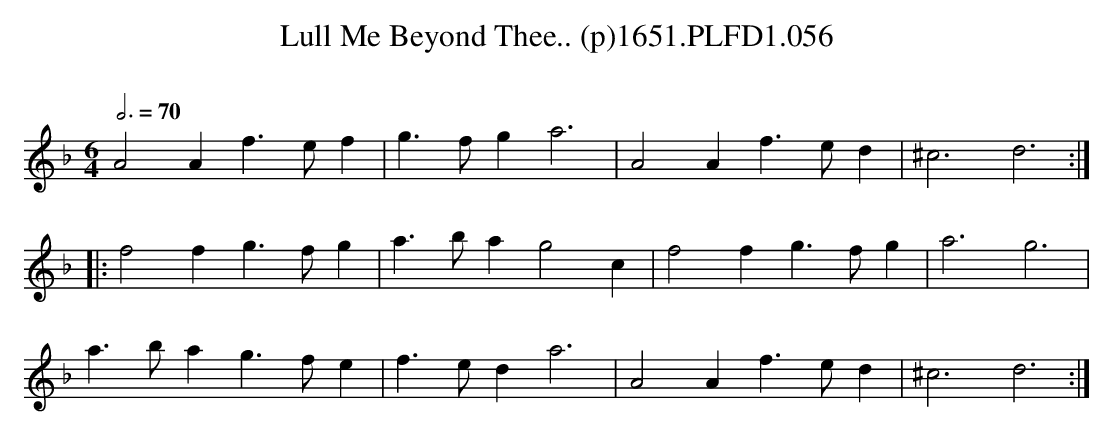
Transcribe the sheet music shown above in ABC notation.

X:1
T:Lull Me Beyond Thee.. (p)1651.PLFD1.056
M:6/4
L:1/4
Q:3/4=70
O:
K:Dm
A2 A f>ef| g>fg a3| A2 A f>ed| ^c3 d3:|
|:f2 f g>fg| a>ba g2 c| f2 f g>fg|a3 g3|
a>ba g>fe| f>ed a3| A2 A f>ed| ^c3 d3:|
